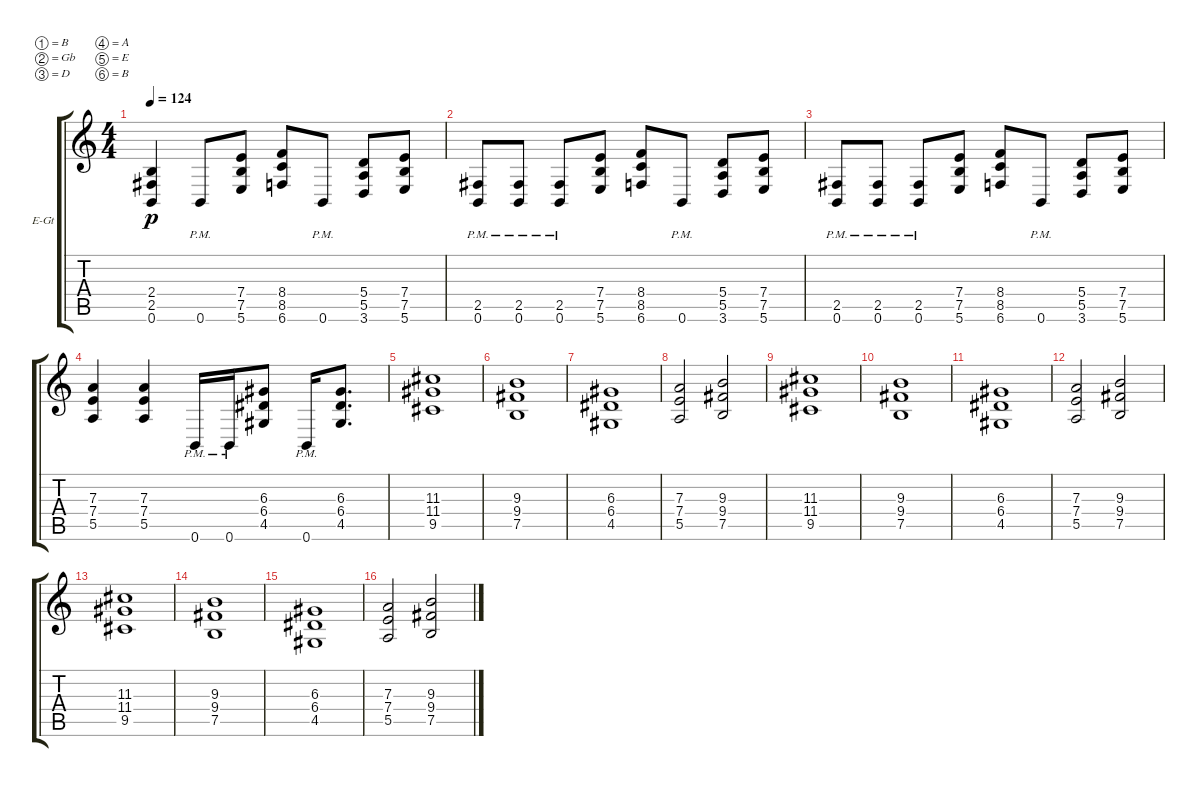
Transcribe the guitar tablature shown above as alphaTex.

\bracketExtendMode groupsimilarinstruments
\firstSystemTrackNameOrientation horizontal
\otherSystemsTrackNameOrientation horizontal
\track ("Electric Guitar 1" "E-Gt") {instrument distortionguitar}
\staff {score tabs}
\tuning (B3 Gb3 D3 A2 E2 B1)
\ts (4 4)
\tempo 124
\clef g2
\ks c
(0.6 2.5 2.4).4{dy p} 0.6{pm}.8 (5.6 7.5 7.4).8 (6.6 8.5 8.4).8 0.6{pm}.8 (3.6 5.5 5.4).8 (5.6 7.5 7.4).8 |
(0.6{pm} 2.5).8 (0.6{pm} 2.5).8 (0.6{pm} 2.5).8 (5.6 7.5 7.4).8 (6.6 8.5 8.4).8 0.6{pm}.8 (3.6 5.5 5.4).8 (5.6 7.5 7.4).8 |
(0.6{pm} 2.5).8 (0.6{pm} 2.5).8 (0.6{pm} 2.5).8 (5.6 7.5 7.4).8 (6.6 8.5 8.4).8 0.6{pm}.8 (3.6 5.5 5.4).8 (5.6 7.5 7.4).8 |
(5.5 7.4 7.3).4 (7.3 7.4 5.5).4 0.6{pm}.16 0.6{pm}.16 (4.5 6.4 6.3).8 0.6{pm}.16 (4.5 6.4 6.3).8{d} |
(11.4 9.5 11.3).1 |
(7.5 9.4 9.3).1 |
(4.5 6.4 6.3).1 |
(5.5 7.4 7.3).2 (7.5 9.4 9.3).2 |
(11.4 9.5 11.3).1 |
(7.5 9.4 9.3).1 |
(4.5 6.4 6.3).1 |
(5.5 7.4 7.3).2 (7.5 9.4 9.3).2 |
(11.4 9.5 11.3).1 |
(7.5 9.4 9.3).1 |
(4.5 6.4 6.3).1 |
(5.5 7.4 7.3).2 (7.5 9.4 9.3).2
